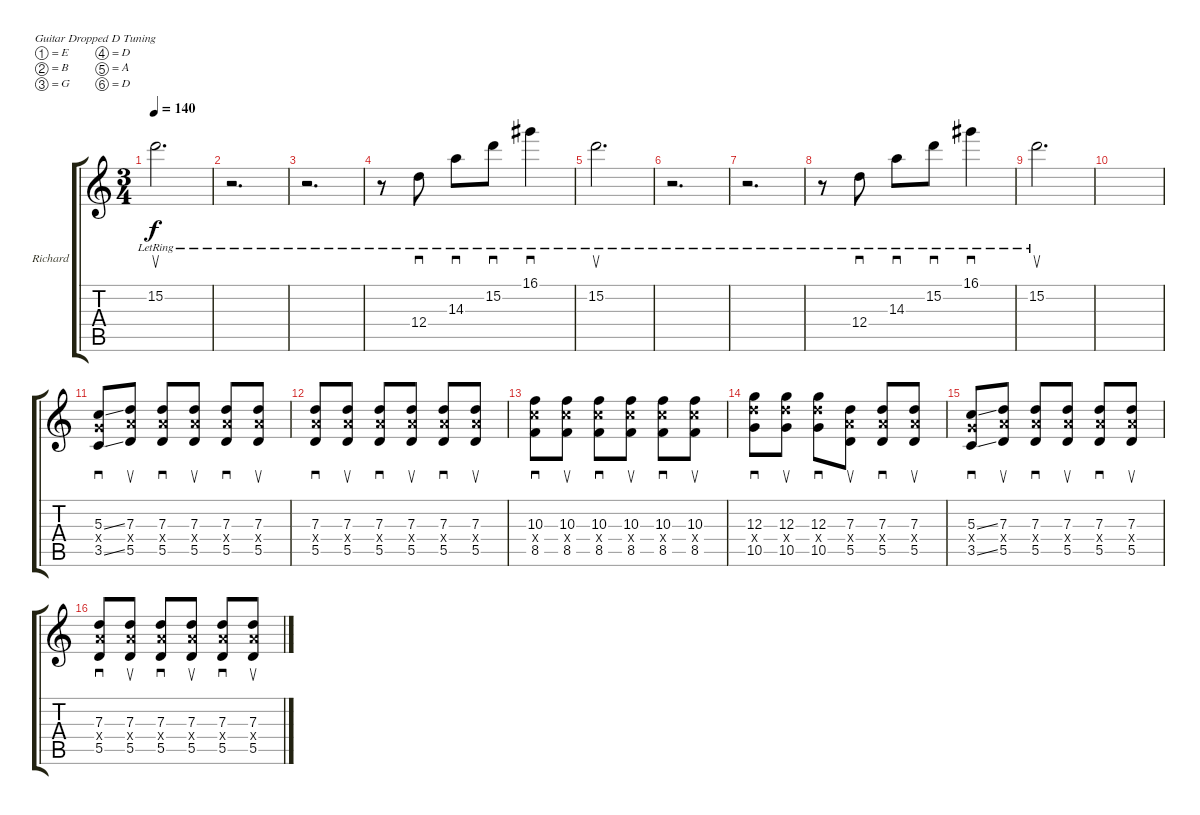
\bracketExtendMode groupsimilarinstruments
\firstSystemTrackNameOrientation horizontal
\otherSystemsTrackNameOrientation horizontal
\track ("Richard Z. Kruspe" "Richard") {instrument electricguitarclean}
\staff {score tabs}
\tuning (E4 B3 G3 D3 A2 D2)
\ts (3 4)
\tempo 140
\clef g2
\ks c
15.2{lr}.2{d su dy f} |
r.2{d} |
r.2{d} |
r.8 12.4{lr}.8{sd} 14.3{lr}.8{sd} 15.2{lr}.8{sd} 16.1{lr}.4{sd} |
15.2{lr}.2{d su} |
r.2{d} |
r.2{d} |
r.8 12.4{lr}.8{sd} 14.3{lr}.8{sd} 15.2{lr}.8{sd} 16.1{lr}.4{sd} |
15.2{lr}.2{d su} |
|
(5.3{ss} 5.4{x} 3.5{ss}).8{sd} (7.3 7.4{x} 5.5).8{su} (7.3 7.4{x} 5.5).8{sd} (7.3 7.4{x} 5.5).8{su} (7.3 7.4{x} 5.5).8{sd} (7.3 7.4{x} 5.5).8{su} |
(7.3 7.4{x} 5.5).8{sd} (7.3 7.4{x} 5.5).8{su} (7.3 7.4{x} 5.5).8{sd} (7.3 7.4{x} 5.5).8{su} (7.3 7.4{x} 5.5).8{sd} (7.3 7.4{x} 5.5).8{su} |
(10.3 10.4{x} 8.5).8{sd} (10.3 10.4{x} 8.5).8{su} (10.3 10.4{x} 8.5).8{sd} (10.3 10.4{x} 8.5).8{su} (10.3 10.4{x} 8.5).8{sd} (10.3 10.4{x} 8.5).8{su} |
(12.3 12.4{x} 10.5).8{sd} (12.3 12.4{x} 10.5).8{su} (12.3 12.4{x} 10.5).8{sd} (7.3 7.4{x} 5.5).8{su} (7.3 7.4{x} 5.5).8{sd} (7.3 7.4{x} 5.5).8{su} |
(5.3{ss} 5.4{x} 3.5{ss}).8{sd} (7.3 7.4{x} 5.5).8{su} (7.3 7.4{x} 5.5).8{sd} (7.3 7.4{x} 5.5).8{su} (7.3 7.4{x} 5.5).8{sd} (7.3 7.4{x} 5.5).8{su} |
(7.3 7.4{x} 5.5).8{sd} (7.3 7.4{x} 5.5).8{su} (7.3 7.4{x} 5.5).8{sd} (7.3 7.4{x} 5.5).8{su} (7.3 7.4{x} 5.5).8{sd} (7.3 7.4{x} 5.5).8{su}
